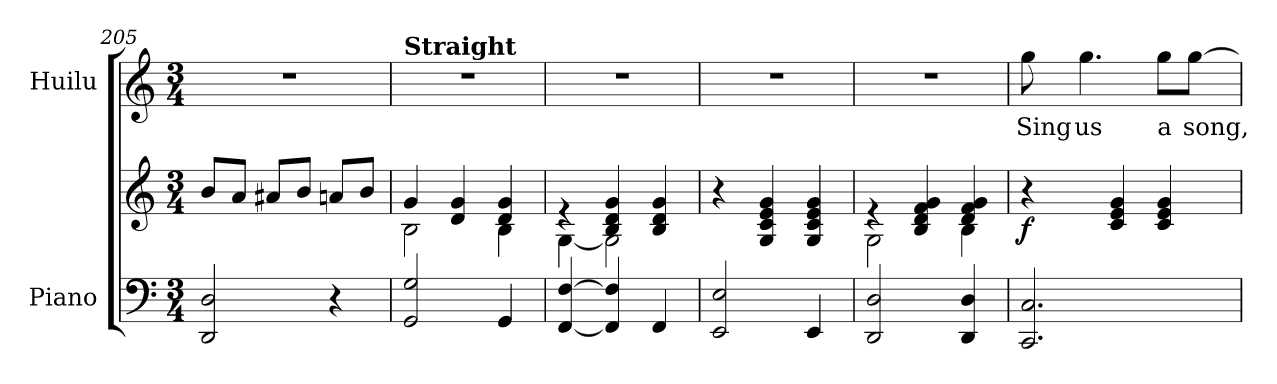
**kern	**kern	**dynam	**kern	**text
*part2	*part2	*part2	*part1	*part1
*staff3	*staff2	*staff2/3	*staff1	*staff1
*I"Piano	*	*	*I"Huilu	*
*I'Pno	*	*	*	*
*clefF4	*clefG2	*	*clefG2	*
*k[]	*k[]	*	*k[]	*
*M3/4	*M3/4	*	*M3/4	*
=205	=205	=205	=205	=205
2DD/ 2D/	8b/L	.	2.r	.
.	8a/J	.	.	.
.	8a#X/L	.	.	.
.	8b/J	.	.	.
4r	8an/L	.	.	.
.	8b/J	.	.	.
=206	=206	=206	=206	=206
*	*	*	*MM174	*
*	*^	*	*	*
!	!	!	!	!LO:TX:a:B:t=Straight	!
2GG/ 2G/	4g/	2B\	.	2.r	.
.	4d/ 4g/	.	.	.	.
4GG/	4d/ 4g/	4B\	.	.	.
=207	=207	=207	=207	=207	=207
[4FF/ [4F/	4re	[4G\	.	2.r	.
4FF/] 4F/]	4B/ 4d/ 4g/	2G\]	.	.	.
4FF/	4B/ 4d/ 4g/	.	.	.	.
*	*v	*v	*	*	*
=208	=208	=208	=208	=208
2EE/ 2E/	4r	.	2.r	.
.	4G/ 4c/ 4e/ 4g/	.	.	.
4EE/	4G/ 4c/ 4e/ 4g/	.	.	.
=209	=209	=209	=209	=209
*	*^	*	*	*
2DD/ 2D/	4re	2G\	.	2.r	.
.	4B/ 4d/ 4f/ 4g/	.	.	.	.
4DD/ 4D/	4d/ 4f/ 4g/	4B\	.	.	.
!!LO:LB:g=z
=210	=210	=210	=210	=210	=210
!	!	!	!LO:DY:b	!	!
*	*v	*v	*	*	*
2.CC/ 2.C/	4r	f	8gg\	Sing
.	.	.	4.gg\	us
.	4c/ 4e/ 4g/	.	.	.
.	4c/ 4e/ 4g/	.	8gg\L	a
.	.	.	[8gg\J	song,
=	=	=	=	=
*-	*-	*-	*-	*-
